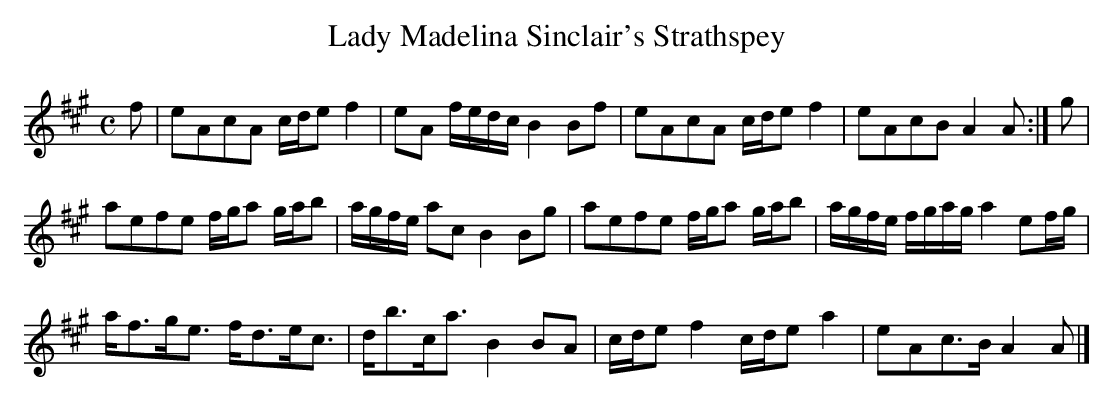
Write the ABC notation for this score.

X:1
T:Lady Madelina Sinclair's Strathspey
L:1/8
M:C
K:A
f|eAcA c/d/e f2|eA f/e/d/c/ B2Bf|eAcA c/d/e f2|eAcB A2A:|g|
aefe f/g/a g/a/b|a/g/f/e/ ac B2Bg|aefe f/g/a g/a/b|a/g/f/e/ f/g/a/g/ a2 ef/g/|
a<fg<e f<de<c|d<bc<a B2BA|c/d/e f2 c/d/e a2|eAc>B A2A|]
